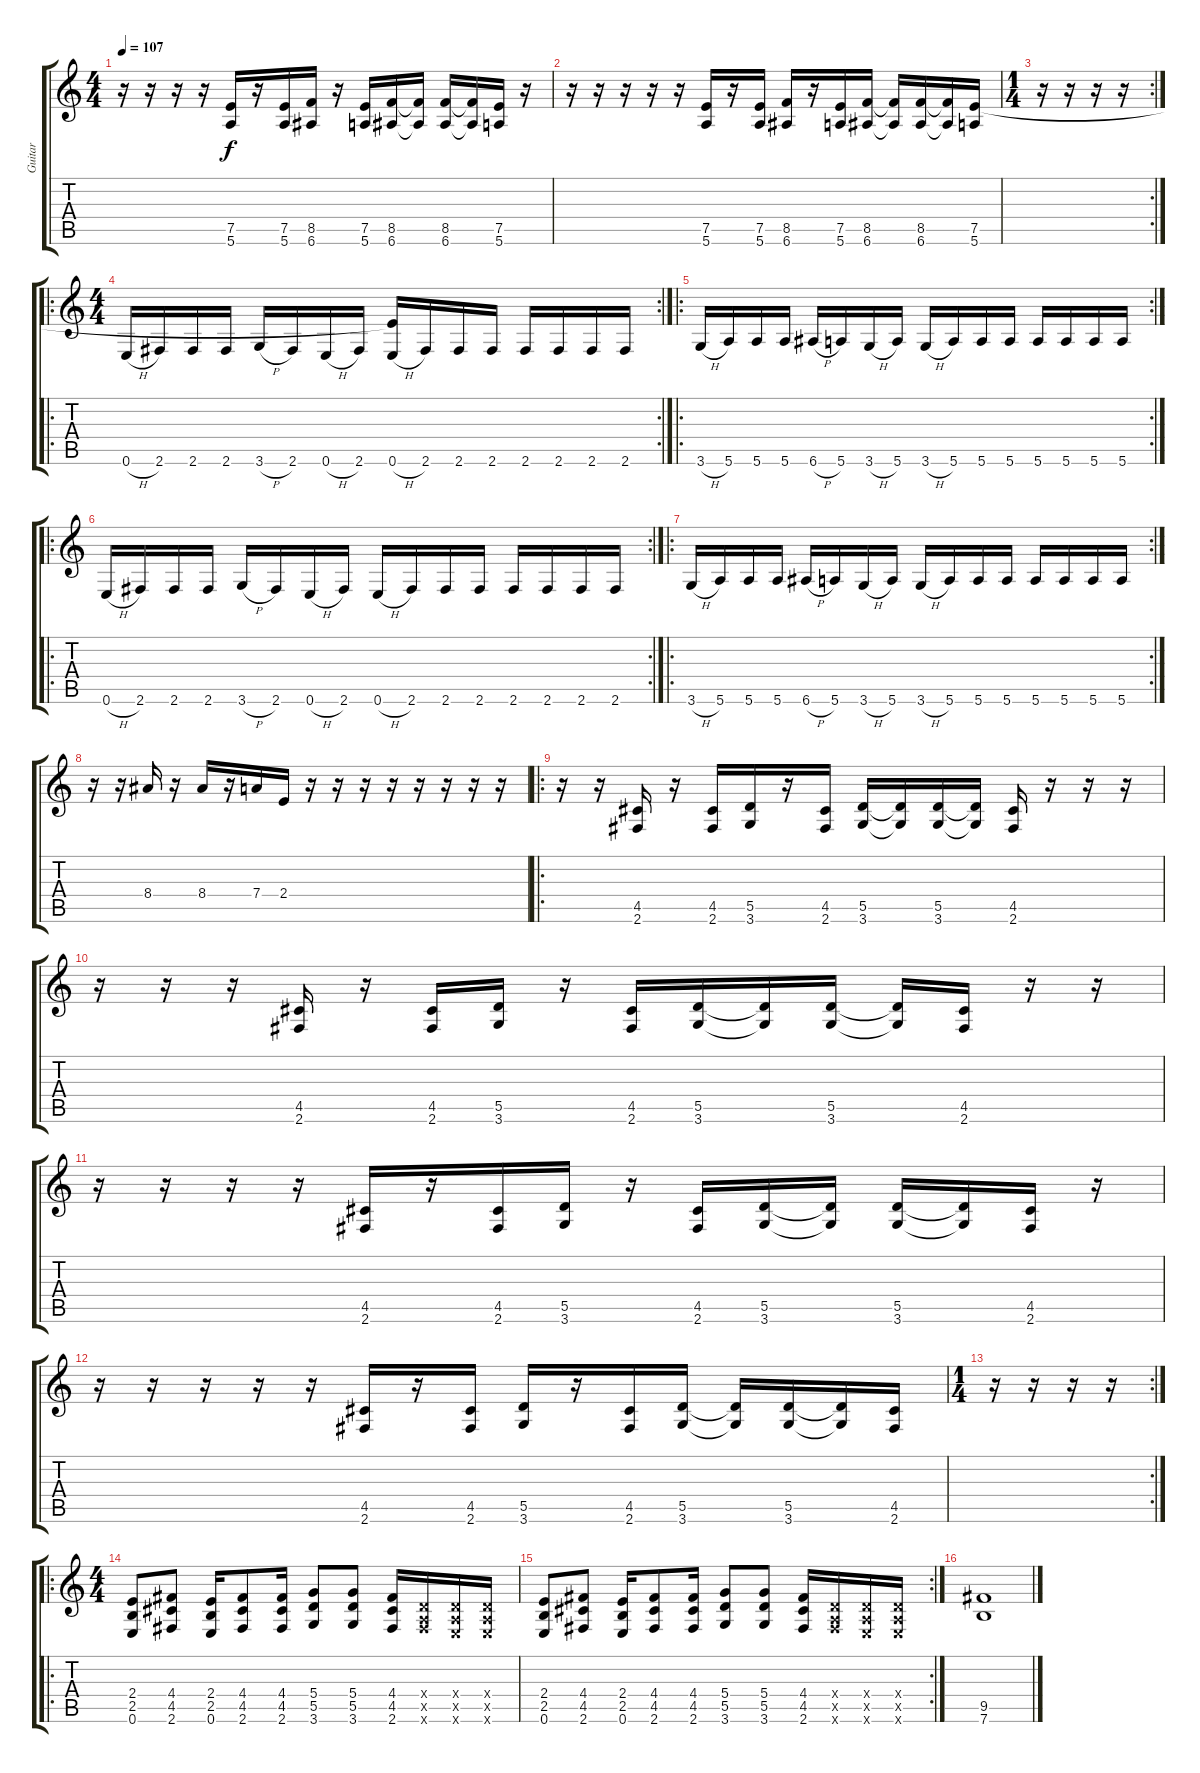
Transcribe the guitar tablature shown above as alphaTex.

\track ("Guitar" "Guitar") {instrument distortionguitar}
\staff {score tabs}
\tuning (E4 B3 G3 D3 A2 E2) {hide}
\ts (4 4)
\tempo 107
\clef g2
\ks c
r.16{dy f} r.16 r.16 r.16 (7.5 5.6).16 r.16 (7.5 5.6).16 (8.5 6.6).16 r.16 (7.5 5.6).16 (8.5 6.6).16 (8.5{t} 6.6{t}).16 (8.5 6.6).16 (8.5{t} 6.6{t}).16 (7.5 5.6).16 r.16 |
r.16 r.16 r.16 r.16 r.16 (7.5 5.6).16 r.16 (7.5 5.6).16 (8.5 6.6).16 r.16 (7.5 5.6).16 (8.5 6.6).16 (8.5{t} 6.6{t}).16 (8.5 6.6).16 (8.5{t} 6.6{t}).16 (7.5 5.6).16 |
\rc 2
\ts (1 4)
r.16 r.16 r.16 r.16 |
\ro
\rc 2
\ts (4 4)
0.6{h}.16 2.6.16 2.6.16 2.6.16 3.6{h}.16 2.6.16 0.6{h}.16 2.6.16 (7.5{t} 0.6{h}).16 2.6.16 2.6.16 2.6.16 2.6.16 2.6.16 2.6.16 2.6.16 |
\ro
\rc 2
3.6{h}.16 5.6.16 5.6.16 5.6.16 6.6{h}.16 5.6.16 3.6{h}.16 5.6.16 3.6{h}.16 5.6.16 5.6.16 5.6.16 5.6.16 5.6.16 5.6.16 5.6.16 |
\ro
\rc 2
0.6{h}.16 2.6.16 2.6.16 2.6.16 3.6{h}.16 2.6.16 0.6{h}.16 2.6.16 0.6{h}.16 2.6.16 2.6.16 2.6.16 2.6.16 2.6.16 2.6.16 2.6.16 |
\ro
\rc 2
3.6{h}.16 5.6.16 5.6.16 5.6.16 6.6{h}.16 5.6.16 3.6{h}.16 5.6.16 3.6{h}.16 5.6.16 5.6.16 5.6.16 5.6.16 5.6.16 5.6.16 5.6.16 |
r.16 r.16 8.4.16{instrument pad3polysynth} r.16 8.4.16 r.16 7.4.16 2.4.16 r.16 r.16 r.16 r.16 r.16 r.16 r.16 r.16 |
\ro
r.16 r.16 (4.5 2.6).16{instrument distortionguitar} r.16 (4.5 2.6).16 (5.5 3.6).16 r.16 (4.5 2.6).16 (5.5 3.6).16 (5.5{t} 3.6{t}).16 (5.5 3.6).16 (5.5{t} 3.6{t}).16 (4.5 2.6).16 r.16 r.16 r.16 |
r.16 r.16 r.16 (4.5 2.6).16 r.16 (4.5 2.6).16 (5.5 3.6).16 r.16 (4.5 2.6).16 (5.5 3.6).16 (5.5{t} 3.6{t}).16 (5.5 3.6).16 (5.5{t} 3.6{t}).16 (4.5 2.6).16 r.16 r.16 |
r.16 r.16 r.16 r.16 (4.5 2.6).16 r.16 (4.5 2.6).16 (5.5 3.6).16 r.16 (4.5 2.6).16 (5.5 3.6).16 (5.5{t} 3.6{t}).16 (5.5 3.6).16 (5.5{t} 3.6{t}).16 (4.5 2.6).16 r.16 |
r.16 r.16 r.16 r.16 r.16 (4.5 2.6).16 r.16 (4.5 2.6).16 (5.5 3.6).16 r.16 (4.5 2.6).16 (5.5 3.6).16 (5.5{t} 3.6{t}).16 (5.5 3.6).16 (5.5{t} 3.6{t}).16 (4.5 2.6).16 |
\rc 2
\ts (1 4)
r.16 r.16 r.16 r.16 |
\ro
\ts (4 4)
(2.4 2.5 0.6).8 (4.4 4.5 2.6).8 (2.4 2.5 0.6).16 (4.4 4.5 2.6).8 (4.4 4.5 2.6).16 (5.4 5.5 3.6).8 (5.4 5.5 3.6).8 (4.4 4.5 2.6).16 (0.4{x} 0.5{x} 2.6{x}).16 (0.4{x} 0.5{x} 0.6{x}).16 (0.4{x} 0.5{x} 0.6{x}).16 |
\rc 2
(2.4 2.5 0.6).8 (4.4 4.5 2.6).8 (2.4 2.5 0.6).16 (4.4 4.5 2.6).8 (4.4 4.5 2.6).16 (5.4 5.5 3.6).8 (5.4 5.5 3.6).8 (4.4 4.5 2.6).16 (0.4{x} 0.5{x} 2.6{x}).16 (0.4{x} 0.5{x} 0.6{x}).16 (0.4{x} 0.5{x} 0.6{x}).16 |
(9.5 7.6).1
